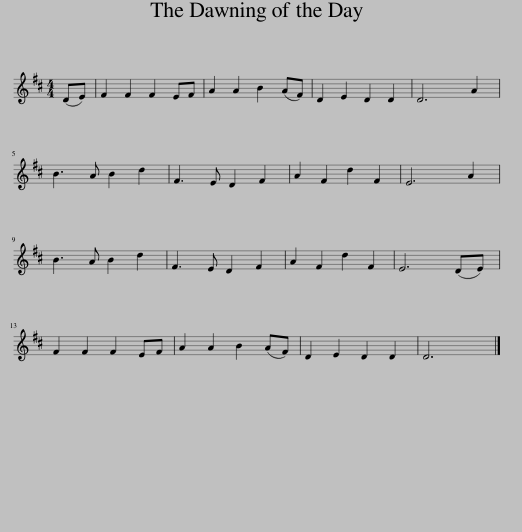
X:1
L:1/8
M:4/4
I:linebreak $
K:D
V:1 treble
V:1
 (DE) | F2 F2 F2 EF | A2 A2 B2 (AF) | D2 E2 D2 D2 | D6 A2 |$ %5
 B3 A B2 d2 | F3 E D2 F2 | A2 F2 d2 F2 | E6 A2 |$ B3 A B2 d2 | %10
 F3 E D2 F2 | A2 F2 d2 F2 | E6 (DE) |$ F2 F2 F2 EF | A2 A2 B2 (AF) | %15
 D2 E2 D2 D2 | D6 |] %17
